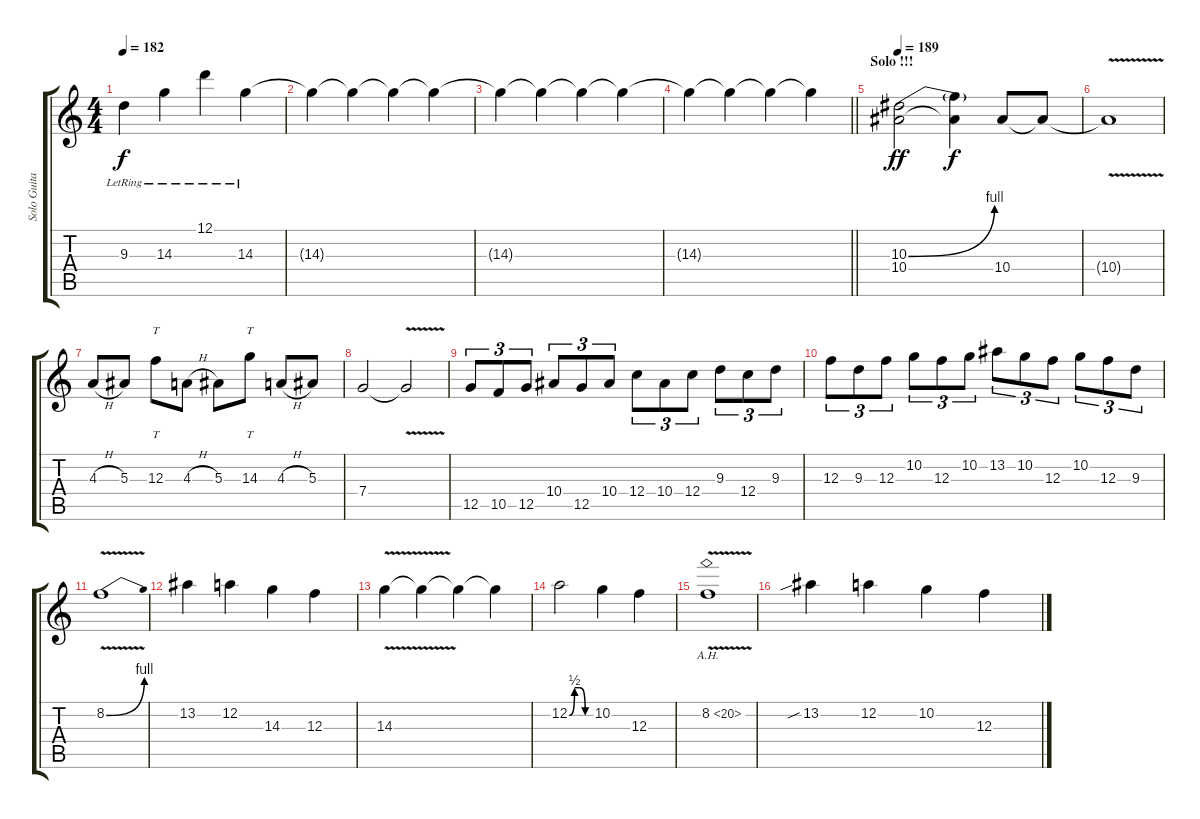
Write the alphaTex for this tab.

\track ("Solo Guitar" "Solo Guita") {instrument distortionguitar}
\staff {score tabs}
\tuning (D4 A3 F3 C3 G2 D2) {hide}
\ts (4 4)
\tempo 182
\clef g2
\ks c
9.3{lr}.4{dy f} 14.3{lr}.4 12.1{lr}.4 14.3{lr}.4 |
14.3{t}.4 14.3{t}.4 14.3{t}.4 14.3{t}.4 |
14.3{t}.4 14.3{t}.4 14.3{t}.4 14.3{t}.4 |
\barLineRight lightlight
14.3{t}.4 14.3{t}.4 14.3{t}.4 14.3{t}.4 |
\section ("" "Solo !!!")
\tempo 189
(10.3{be (bend 0 0 60 4)} 10.4).2{dy ff volume 16 instrument overdrivenguitar} (10.3{t} 10.4{t}).4{dy f} 10.4.8 10.4{t}.8 |
10.4{v t}.1 |
4.3{h}.8 5.3.8 12.3.8{tt} 4.3{h}.8 5.3.8 14.3.8{tt} 4.3{h}.8 5.3.8 |
7.4.2 7.4{v t}.2 |
12.5.8{tu (3 2)} 10.5.8{tu (3 2)} 12.5.8{tu (3 2)} 10.4.8{tu (3 2)} 12.5.8{tu (3 2)} 10.4.8{tu (3 2)} 12.4.8{tu (3 2)} 10.4.8{tu (3 2)} 12.4.8{tu (3 2)} 9.3.8{tu (3 2)} 12.4.8{tu (3 2)} 9.3.8{tu (3 2)} |
12.3.8{tu (3 2)} 9.3.8{tu (3 2)} 12.3.8{tu (3 2)} 10.2.8{tu (3 2)} 12.3.8{tu (3 2)} 10.2.8{tu (3 2)} 13.2.8{tu (3 2)} 10.2.8{tu (3 2)} 12.3.8{tu (3 2)} 10.2.8{tu (3 2)} 12.3.8{tu (3 2)} 9.3.8{tu (3 2)} |
8.2{be (bend 0 0 60 4) v}.1 |
13.2.4 12.2.4 14.3.4 12.3.4 |
14.3{v}.4 14.3{t}.4 14.3{t}.4 14.3{t}.4 |
12.2{be (custom 0 0 15 2 30 2 45 0 60 0)}.2 10.2.4 12.3.4 |
8.2{ah 12 v}.1 |
13.2{sib}.4 12.2.4 10.2.4 12.3.4
